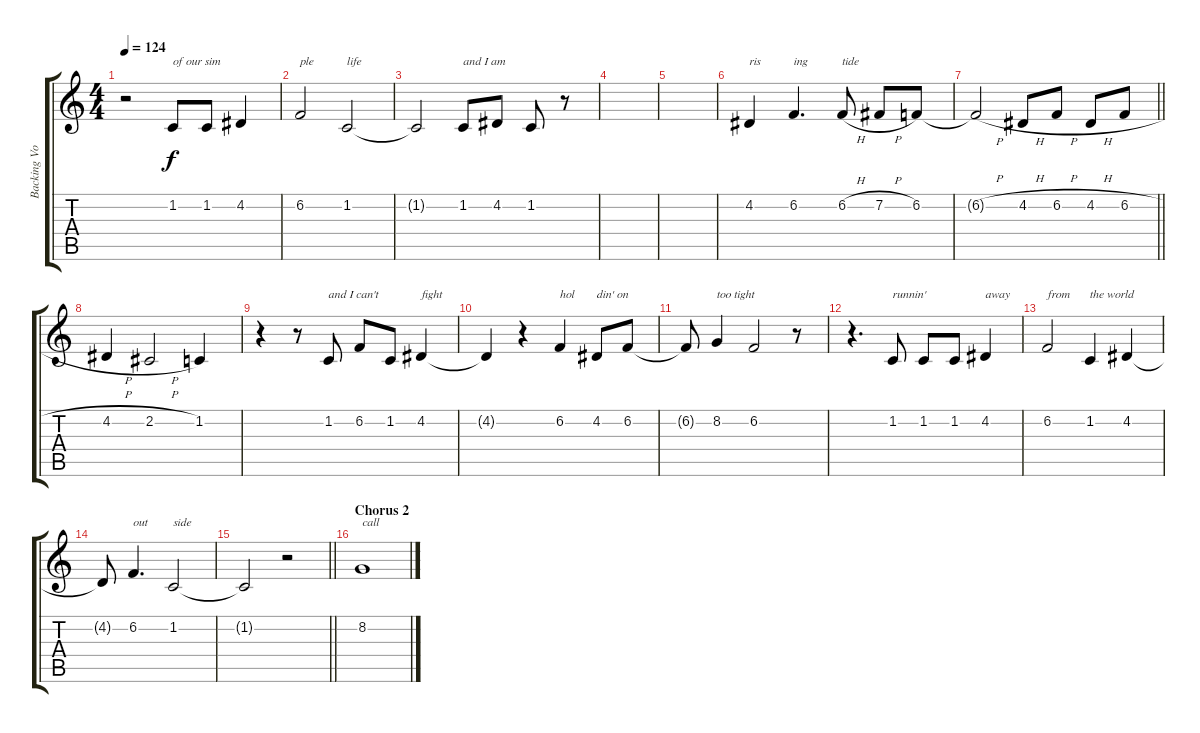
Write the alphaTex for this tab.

\track ("Backing Vocals" "Backing Vo") {instrument choiraahs}
\staff {score tabs}
\tuning (E4 B3 G3 D3 A2 E2) {hide}
\ts (4 4)
\tempo 124
\clef g2
\ks c
r.2{dy f} 1.2.8{txt "of our sim"} 1.2.8 4.2.4 |
6.2.2{txt "ple"} 1.2.2{txt "life"} |
1.2{t}.2 1.2.8{txt "and I am"} 4.2.8 1.2.8 r.8 |
|
|
4.2.4{txt "ris"} 6.2.4{d txt "ing"} 6.2{h}.8{txt "tide"} 7.2{h}.8 6.2.8 |
\barLineRight lightlight
6.2{h t}.2 4.2{h}.8 6.2{h}.8 4.2{h}.8 6.2{h}.8 |
4.2{h}.4 2.2{h}.2 1.2.4 |
r.4 r.8 1.2.8{txt "and I can't"} 6.2.8 1.2.8 4.2.4{txt "fight"} |
4.2{t}.4 r.4 6.2.4{txt "hol"} 4.2.8{txt "din' on"} 6.2.8 |
6.2{t}.8 8.2.4{txt "too tight"} 6.2.2 r.8 |
r.4{d} 1.2.8{txt "runnin'"} 1.2.8 1.2.8 4.2.4{txt "away"} |
6.2.2{txt "from"} 1.2.4{txt "the world"} 4.2.4 |
4.2{t}.8 6.2.4{d txt "out"} 1.2.2{txt "side"} |
\barLineRight lightlight
1.2{t}.2 r.2 |
\section ("" "Chorus 2")
8.2.1{txt "call"}
